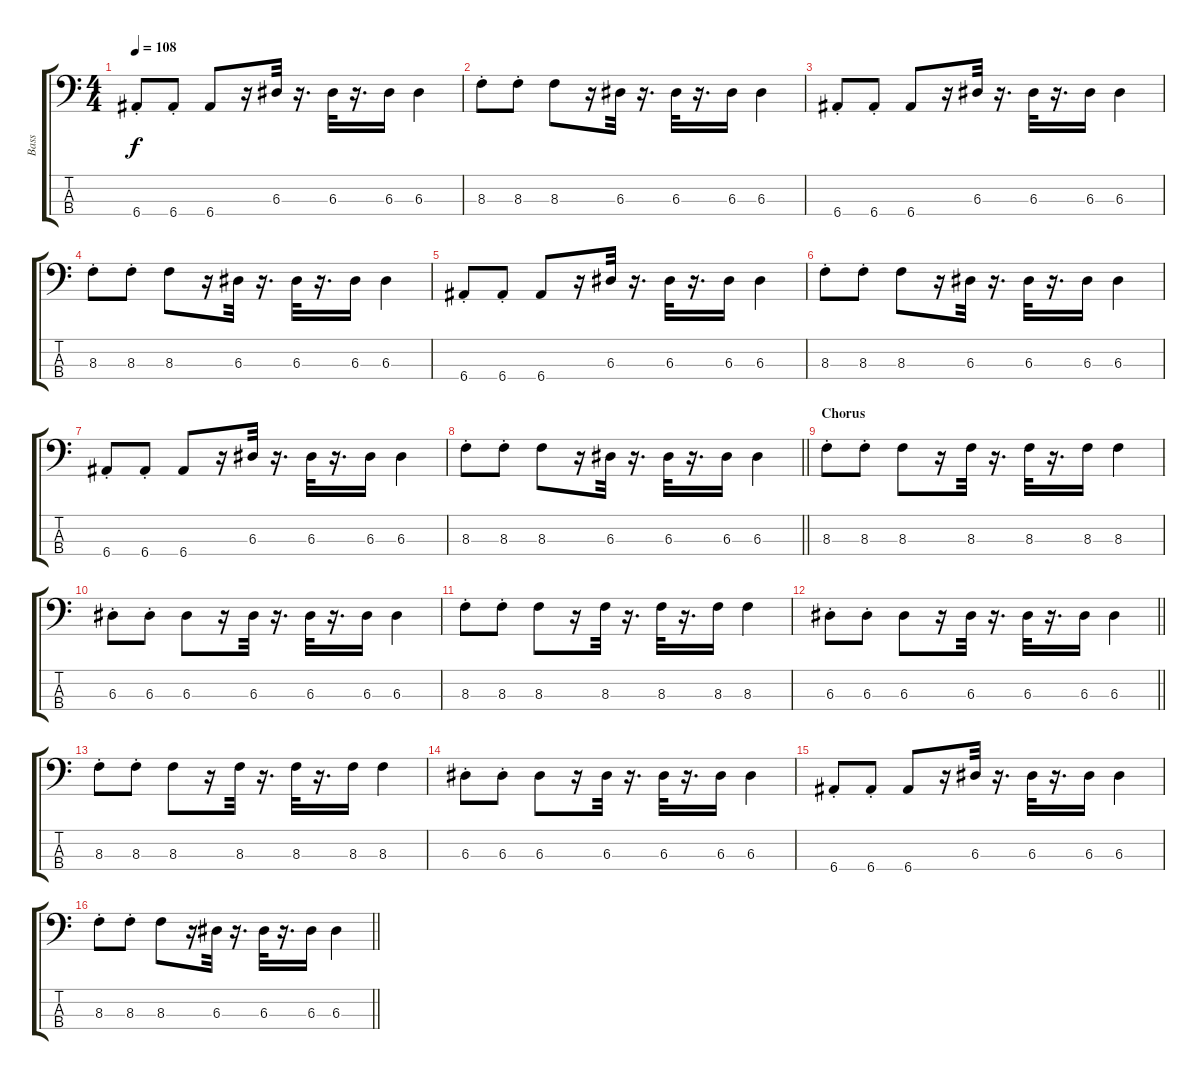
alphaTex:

\track ("Bass" "Bass") {instrument electricbassfinger}
\staff {score tabs}
\tuning (G2 D2 A1 E1) {hide}
\ts (4 4)
\tempo 108
\clef f4
\ks c
6.4{st}.8{dy f} 6.4{st}.8 6.4.8 r.16 6.3.32 r.16{d} 6.3.32 r.16{d} 6.3.16 6.3.4 |
8.3{st}.8 8.3{st}.8 8.3.8 r.16 6.3.32 r.16{d} 6.3.32 r.16{d} 6.3.16 6.3.4 |
6.4{st}.8 6.4{st}.8 6.4.8 r.16 6.3.32 r.16{d} 6.3.32 r.16{d} 6.3.16 6.3.4 |
8.3{st}.8 8.3{st}.8 8.3.8 r.16 6.3.32 r.16{d} 6.3.32 r.16{d} 6.3.16 6.3.4 |
6.4{st}.8 6.4{st}.8 6.4.8 r.16 6.3.32 r.16{d} 6.3.32 r.16{d} 6.3.16 6.3.4 |
8.3{st}.8 8.3{st}.8 8.3.8 r.16 6.3.32 r.16{d} 6.3.32 r.16{d} 6.3.16 6.3.4 |
6.4{st}.8 6.4{st}.8 6.4.8 r.16 6.3.32 r.16{d} 6.3.32 r.16{d} 6.3.16 6.3.4 |
\barLineRight lightlight
8.3{st}.8 8.3{st}.8 8.3.8 r.16 6.3.32 r.16{d} 6.3.32 r.16{d} 6.3.16 6.3.4 |
\section ("" "Chorus")
8.3{st}.8 8.3{st}.8 8.3.8 r.16 8.3.32 r.16{d} 8.3.32 r.16{d} 8.3.16 8.3.4 |
6.3{st}.8 6.3{st}.8 6.3.8 r.16 6.3.32 r.16{d} 6.3.32 r.16{d} 6.3.16 6.3.4 |
8.3{st}.8 8.3{st}.8 8.3.8 r.16 8.3.32 r.16{d} 8.3.32 r.16{d} 8.3.16 8.3.4 |
\barLineRight lightlight
6.3{st}.8 6.3{st}.8 6.3.8 r.16 6.3.32 r.16{d} 6.3.32 r.16{d} 6.3.16 6.3.4 |
8.3{st}.8 8.3{st}.8 8.3.8 r.16 8.3.32 r.16{d} 8.3.32 r.16{d} 8.3.16 8.3.4 |
6.3{st}.8 6.3{st}.8 6.3.8 r.16 6.3.32 r.16{d} 6.3.32 r.16{d} 6.3.16 6.3.4 |
6.4{st}.8 6.4{st}.8 6.4.8 r.16 6.3.32 r.16{d} 6.3.32 r.16{d} 6.3.16 6.3.4 |
\barLineRight lightlight
8.3{st}.8 8.3{st}.8 8.3.8 r.16 6.3.32 r.16{d} 6.3.32 r.16{d} 6.3.16 6.3.4
